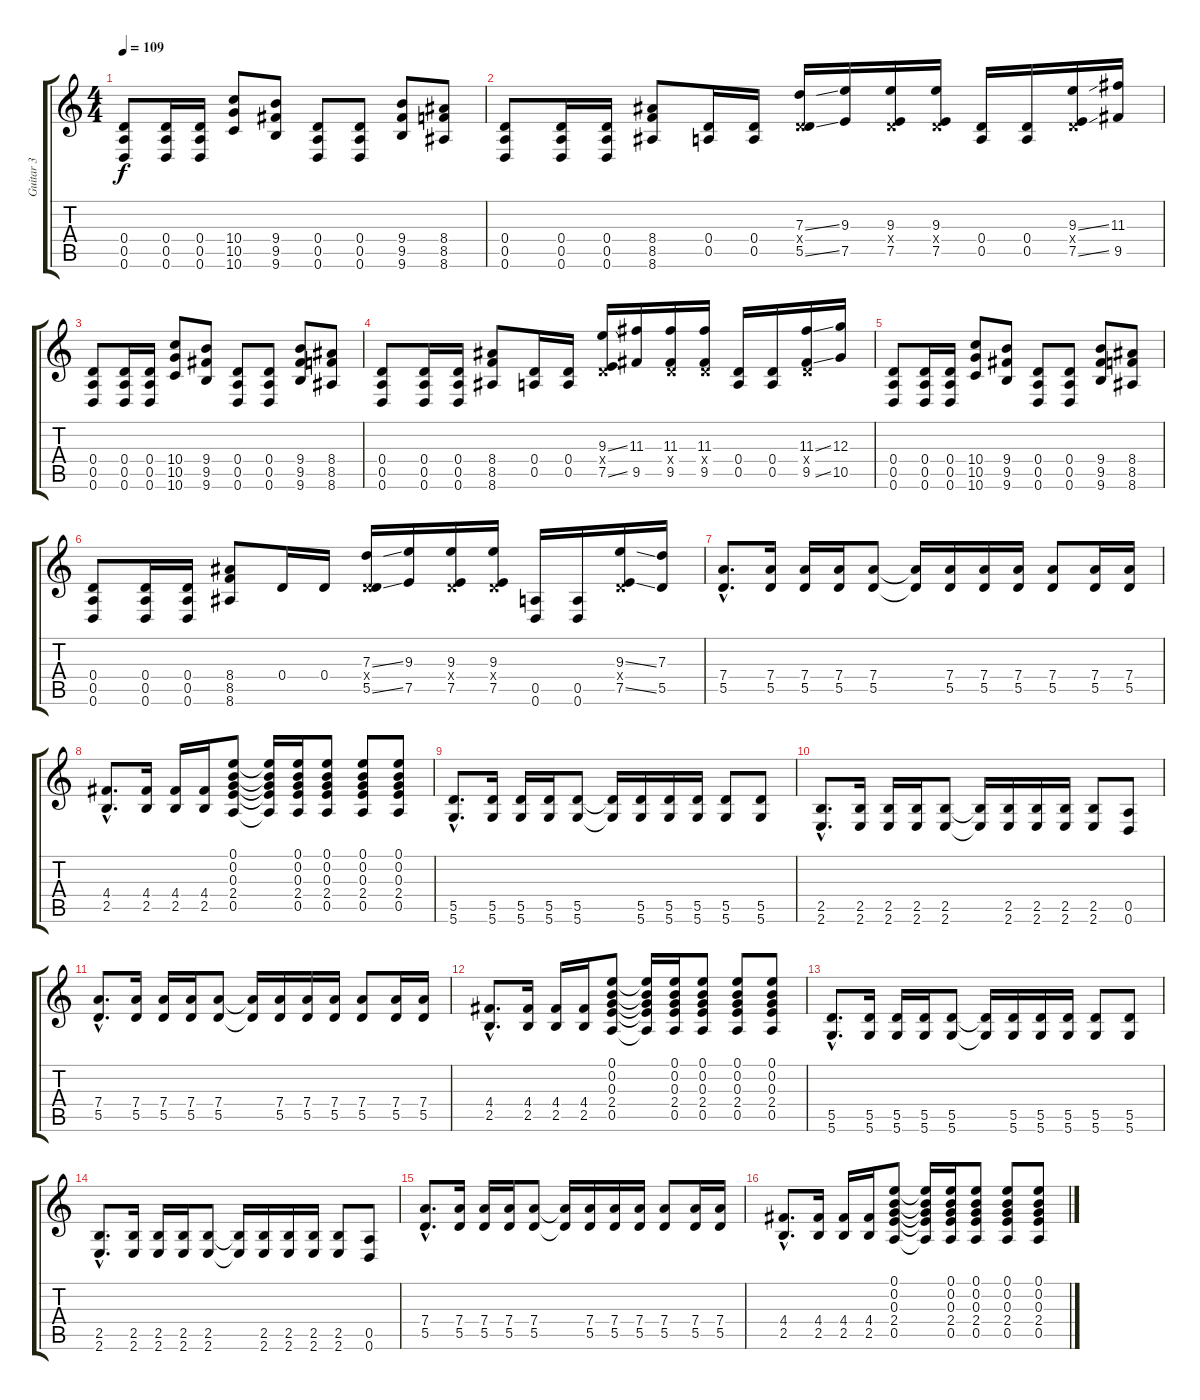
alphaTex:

\track ("Guitar 3" "Guitar 3") {instrument distortionguitar}
\staff {score tabs}
\tuning (E4 B3 G3 D3 A2 D2) {hide}
\ts (4 4)
\tempo 109
\clef g2
\ks c
(0.4 0.5 0.6).8{dy f} (0.4 0.5 0.6).16 (0.4 0.5 0.6).16 (10.4 10.5 10.6).8 (9.4 9.5 9.6).8 (0.4 0.5 0.6).8 (0.4 0.5 0.6).8 (9.4 9.5 9.6).8 (8.4 8.5 8.6).8 |
(0.4 0.5 0.6).8 (0.4 0.5 0.6).16 (0.4 0.5 0.6).16 (8.4 8.5 8.6).8 (0.4 0.5).16 (0.4 0.5).16 (7.3{ss} 0.4{x} 5.5{ss}).16 (9.3 7.5).16 (9.3 0.4{x} 7.5).16 (9.3 0.4{x} 7.5).16 (0.4 0.5).16 (0.4 0.5).16 (9.3{ss} 0.4{x} 7.5{ss}).16 (11.3 9.5).16 |
(0.4 0.5 0.6).8 (0.4 0.5 0.6).16 (0.4 0.5 0.6).16 (10.4 10.5 10.6).8 (9.4 9.5 9.6).8 (0.4 0.5 0.6).8 (0.4 0.5 0.6).8 (9.4 9.5 9.6).8 (8.4 8.5 8.6).8 |
(0.4 0.5 0.6).8 (0.4 0.5 0.6).16 (0.4 0.5 0.6).16 (8.4 8.5 8.6).8 (0.4 0.5).16 (0.4 0.5).16 (9.3{ss} 0.4{x} 7.5{ss}).16 (11.3 9.5).16 (11.3 0.4{x} 9.5).16 (11.3 0.4{x} 9.5).16 (0.4 0.5).16 (0.4 0.5).16 (11.3{ss} 0.4{x} 9.5{ss}).16 (12.3 10.5).16 |
(0.4 0.5 0.6).8 (0.4 0.5 0.6).16 (0.4 0.5 0.6).16 (10.4 10.5 10.6).8 (9.4 9.5 9.6).8 (0.4 0.5 0.6).8 (0.4 0.5 0.6).8 (9.4 9.5 9.6).8 (8.4 8.5 8.6).8 |
(0.4 0.5 0.6).8 (0.4 0.5 0.6).16 (0.4 0.5 0.6).16 (8.4 8.5 8.6).8 0.4.16 0.4.16 (7.3{ss} 0.4{x} 5.5{ss}).16 (9.3 7.5).16 (9.3 0.4{x} 7.5).16 (9.3 0.4{x} 7.5).16 (0.5 0.6).16 (0.5 0.6).16 (9.3{ss} 0.4{x} 7.5{ss}).16 (7.3 5.5).16 |
(7.4{hac} 5.5{hac}).8{d} (7.4 5.5).16 (7.4 5.5).16 (7.4 5.5).16 (7.4 5.5).8 (7.4{t} 5.5{t}).16 (7.4 5.5).16 (7.4 5.5).16 (7.4 5.5).16 (7.4 5.5).8 (7.4 5.5).16 (7.4 5.5).16 |
(4.4{hac} 2.5{hac}).8{d} (4.4 2.5).16 (4.4 2.5).16 (4.4 2.5).16 (0.1 0.2 0.3 2.4 0.5).8 (0.1{t} 0.2{t} 0.3{t} 2.4{t} 0.5{t}).16 (0.1 0.2 0.3 2.4 0.5).16 (0.1 0.2 0.3 2.4 0.5).8 (0.1 0.2 0.3 2.4 0.5).8 (0.1 0.2 0.3 2.4 0.5).8 |
(5.5{hac} 5.6{hac}).8{d} (5.5 5.6).16 (5.5 5.6).16 (5.5 5.6).16 (5.5 5.6).8 (5.5{t} 5.6{t}).16 (5.5 5.6).16 (5.5 5.6).16 (5.5 5.6).16 (5.5 5.6).8 (5.5 5.6).8 |
(2.5{hac} 2.6{hac}).8{d} (2.5 2.6).16 (2.5 2.6).16 (2.5 2.6).16 (2.5 2.6).8 (2.5{t} 2.6{t}).16 (2.5 2.6).16 (2.5 2.6).16 (2.5 2.6).16 (2.5 2.6).8 (0.5 0.6).8 |
(7.4{hac} 5.5{hac}).8{d} (7.4 5.5).16 (7.4 5.5).16 (7.4 5.5).16 (7.4 5.5).8 (7.4{t} 5.5{t}).16 (7.4 5.5).16 (7.4 5.5).16 (7.4 5.5).16 (7.4 5.5).8 (7.4 5.5).16 (7.4 5.5).16 |
(4.4{hac} 2.5{hac}).8{d} (4.4 2.5).16 (4.4 2.5).16 (4.4 2.5).16 (0.1 0.2 0.3 2.4 0.5).8 (0.1{t} 0.2{t} 0.3{t} 2.4{t} 0.5{t}).16 (0.1 0.2 0.3 2.4 0.5).16 (0.1 0.2 0.3 2.4 0.5).8 (0.1 0.2 0.3 2.4 0.5).8 (0.1 0.2 0.3 2.4 0.5).8 |
(5.5{hac} 5.6{hac}).8{d} (5.5 5.6).16 (5.5 5.6).16 (5.5 5.6).16 (5.5 5.6).8 (5.5{t} 5.6{t}).16 (5.5 5.6).16 (5.5 5.6).16 (5.5 5.6).16 (5.5 5.6).8 (5.5 5.6).8 |
(2.5{hac} 2.6{hac}).8{d} (2.5 2.6).16 (2.5 2.6).16 (2.5 2.6).16 (2.5 2.6).8 (2.5{t} 2.6{t}).16 (2.5 2.6).16 (2.5 2.6).16 (2.5 2.6).16 (2.5 2.6).8 (0.5 0.6).8 |
(7.4{hac} 5.5{hac}).8{d} (7.4 5.5).16 (7.4 5.5).16 (7.4 5.5).16 (7.4 5.5).8 (7.4{t} 5.5{t}).16 (7.4 5.5).16 (7.4 5.5).16 (7.4 5.5).16 (7.4 5.5).8 (7.4 5.5).16 (7.4 5.5).16 |
(4.4{hac} 2.5{hac}).8{d} (4.4 2.5).16 (4.4 2.5).16 (4.4 2.5).16 (0.1 0.2 0.3 2.4 0.5).8 (0.1{t} 0.2{t} 0.3{t} 2.4{t} 0.5{t}).16 (0.1 0.2 0.3 2.4 0.5).16 (0.1 0.2 0.3 2.4 0.5).8 (0.1 0.2 0.3 2.4 0.5).8 (0.1 0.2 0.3 2.4 0.5).8
